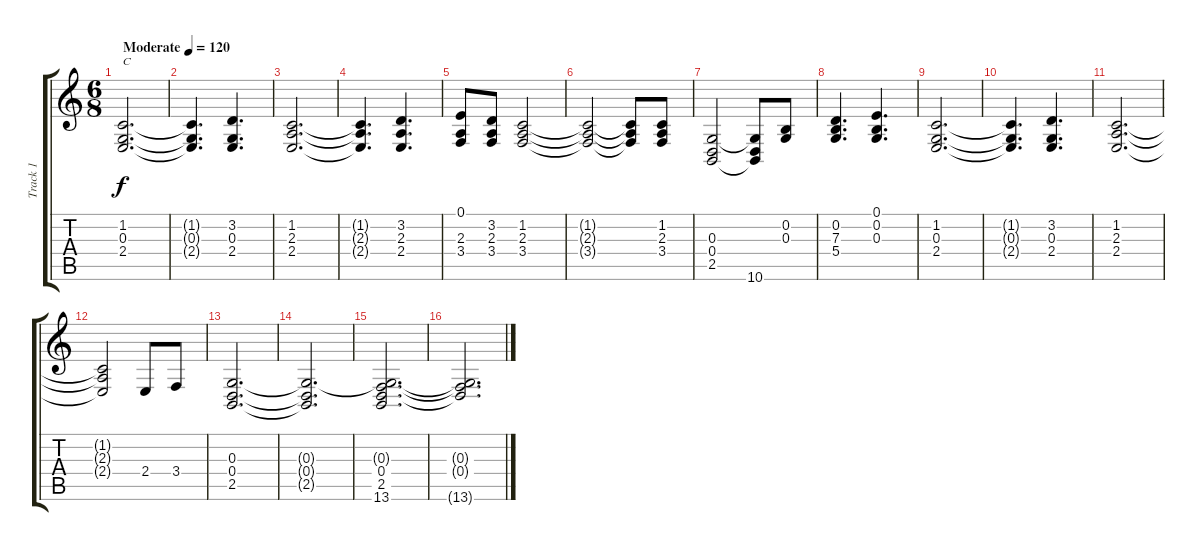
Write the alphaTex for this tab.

\track ("Track 1" "Track 1") {instrument acousticgrandpiano}
\staff {score tabs}
\tuning (E4 B3 G3 D3 A2 E2) {hide}
\ts (6 8)
\tempo (120 "Moderate")
\clef g2
\ks c
(1.2 0.3 2.4).2{d txt "C" dy f instrument acousticgrandpiano} |
(1.2{t} 0.3{t} 2.4{t}).4{d} (3.2 0.3 2.4).4{d} |
(1.2 2.3 2.4).2{d} |
(1.2{t} 2.3{t} 2.4{t}).4{d} (3.2 2.3 2.4).4{d} |
(0.1 2.3 3.4).8 (3.2 2.3 3.4).8 (1.2 2.3 3.4).2 |
(1.2{t} 2.3{t} 3.4{t}).2 (1.2{t} 2.3{t} 3.4{t}).8 (1.2 2.3 3.4).8 |
(0.3 0.4 2.5).2 (0.3{t} 2.5{t} 10.6).8 (0.2 0.3).8 |
(0.2 7.3 5.4).4{d} (0.1 0.2 0.3).4{d} |
(1.2 0.3 2.4).2{d} |
(1.2{t} 0.3{t} 2.4{t}).4{d} (3.2 0.3 2.4).4{d} |
(1.2 2.3 2.4).2{d} |
(1.2{t} 2.3{t} 2.4{t}).2 2.4.8 3.4.8 |
(0.3 0.4 2.5).2{d} |
(0.3{t} 0.4{t} 2.5{t}).2{d} |
(0.3{t} 0.4 2.5 13.6).2{d} |
(0.3{t} 0.4{t} 13.6{t}).2{d}
